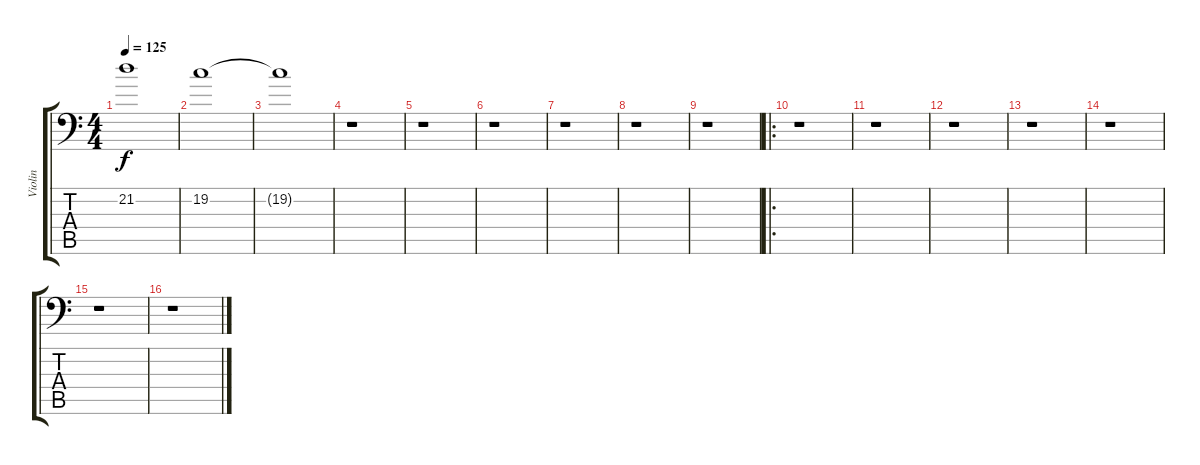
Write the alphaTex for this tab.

\track ("Violin" "Violin") {instrument violin}
\staff {score tabs}
\tuning (Bb3 F3 Db3 Ab2 Eb2 Bb1) {hide}
\ts (4 4)
\tempo 125
\clef f4
\ks c
21.2.1{dy f} |
19.2.1{volume 0} |
19.2{t}.1 |
r.1 |
r.1 |
r.1 |
r.1 |
r.1 |
r.1 |
\ro
r.1 |
r.1 |
r.1 |
r.1 |
r.1 |
r.1 |
r.1
